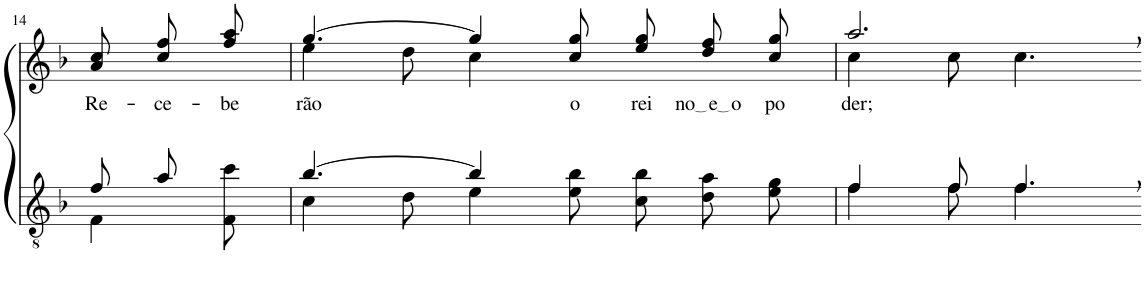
**kern	**kern	**text
*part2	*part1	*part1
*staff2	*staff1	*staff1
*I"Parte III e IV	*I"Parte I e II	*
!!LO:PB:g=z
*clefGv2	*clefG2	*
*Trd5c9	*Trd5c9	*
*k[b-]	*k[b-]	*
*M9/8	*M9/8	*
=14	=14	=14
*^	*	*
!	!	!	!LO:LY:b
8f/L	4F\	8a\ 8cc\L	Re-
!	!	!	!LO:LY:b
8a/J	.	8cc\ 8ff\	-ce-
!	!	!	!LO:LY:b
8ryy	8F\ 8cc\	8ff\ 8aa\J	-be-
=15	=15	=15	=15
*	*	*^	*
!	!	!	!	!LO:LY:b
[4.b-/	4c\	[4.gg/	4ee\	-rão
.	8d\	.	8dd\	.
4b-/]	4e\	4gg/]	4cc\	.
!	!	!	!	!LO:LY:b
2ryy	8e\ 8b-\	8cc/ 8gg/	2ryy	o
!	!	!	!	!LO:LY:b
.	8c\ 8b-\L	8ee\ 8gg\L	.	rei
!	!	!	!	!LO:LY:b
.	8d\ 8a\	8dd\ 8ff\	.	no e o
!	!	!	!	!LO:LY:b
.	8e\ 8g\J	8cc\ 8gg\J	.	po-
=16	=16	=16	=16	=16
!	!	!	!	!LO:LY:b
4f/	4f\	2.aa,/	4cc\	-der;
8f/	8f\	.	8cc\	.
4.f,/	4.f\	.	4.cc\	.
*v	*v	*	*	*
*	*v	*v	*
=-	=-	=-
*-	*-	*-
